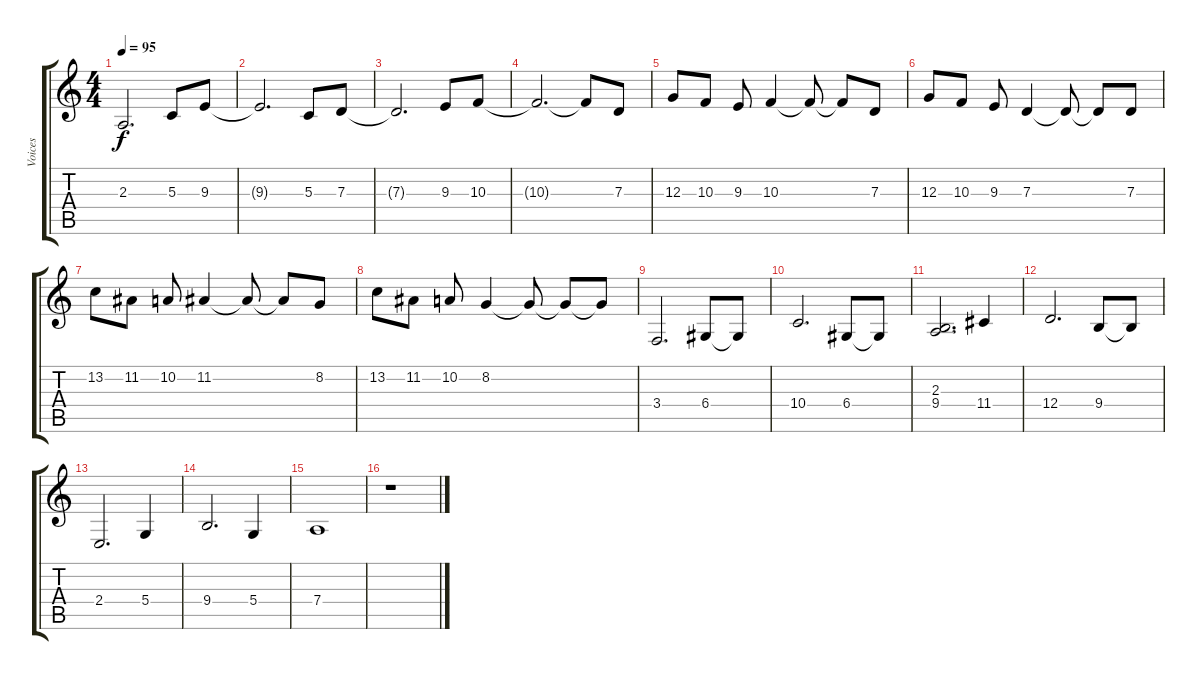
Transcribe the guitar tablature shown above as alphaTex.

\track ("Voices" "Voices") {instrument choiraahs}
\staff {score tabs}
\tuning (E4 B3 G3 D3 A2 E2) {hide}
\ts (4 4)
\tempo 95
\clef g2
\ks c
2.3.2{d dy f} 5.3.8 9.3.8 |
9.3{t}.2{d} 5.3.8 7.3.8 |
7.3{t}.2{d} 9.3.8 10.3.8 |
10.3{t}.2{d} 10.3{t}.8 7.3.8 |
12.3.8 10.3.8 9.3.8 10.3.4 10.3{t}.8 10.3{t}.8 7.3.8 |
12.3.8 10.3.8 9.3.8 7.3.4 7.3{t}.8 7.3{t}.8 7.3.8 |
13.2.8 11.2.8 10.2.8 11.2.4 11.2{t}.8 11.2{t}.8 8.2.8 |
13.2.8 11.2.8 10.2.8 8.2.4 8.2{t}.8 8.2{t}.8 8.2{t}.8 |
3.4.2{d} 6.4.8 6.4{t}.8 |
10.4.2{d} 6.4.8 6.4{t}.8 |
(2.3 9.4).2{d} 11.4.4 |
12.4.2{d} 9.4.8 9.4{t}.8 |
2.4.2{d} 5.4.4 |
9.4.2{d} 5.4.4 |
7.4.1 |
r.1
